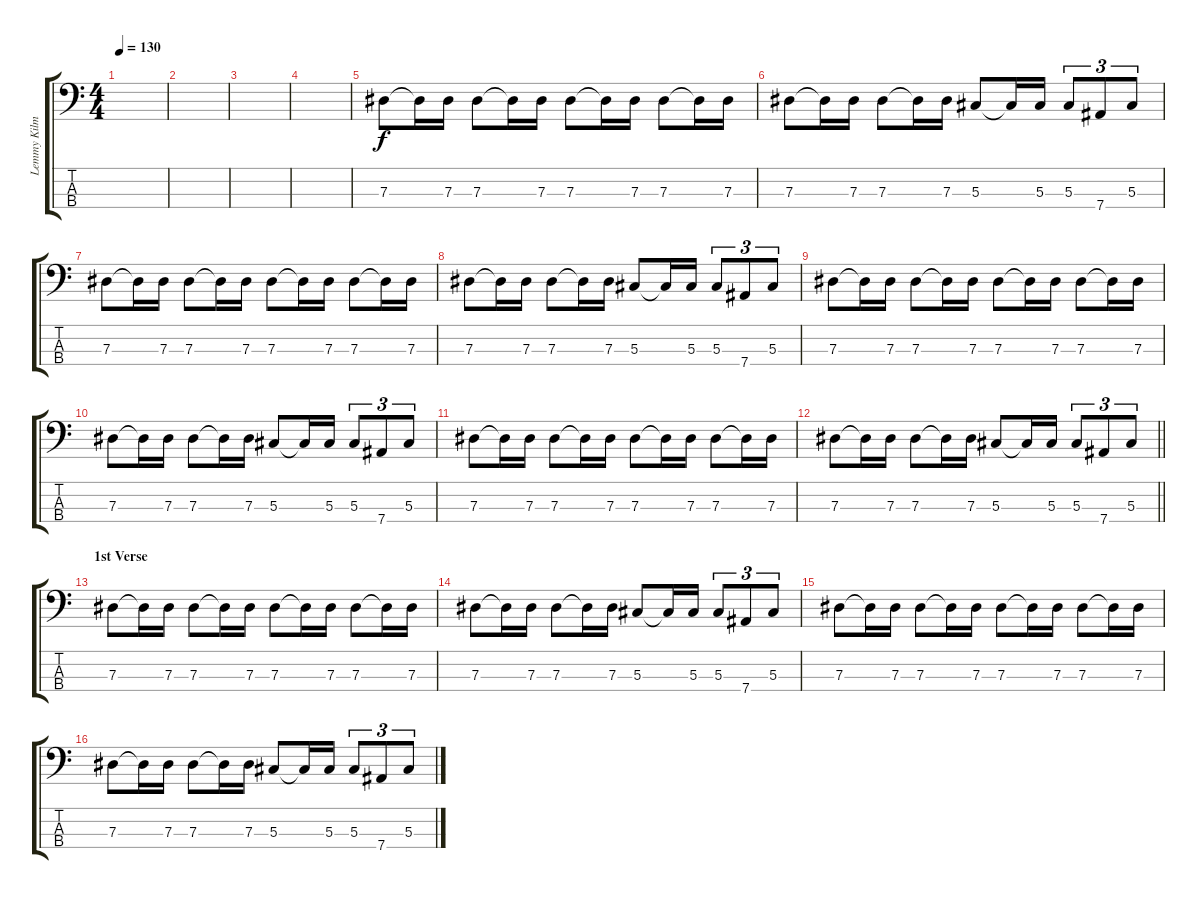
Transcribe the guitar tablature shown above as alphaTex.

\track ("Lemmy Kilmister" "Lemmy Kilm") {instrument electricbasspick}
\staff {score tabs}
\tuning (Gb2 Db2 Ab1 Eb1) {hide}
\ts (4 4)
\tempo 130
\clef f4
\ks c
|
|
|
|
7.3.8 7.3{t}.16 7.3.16 7.3.8 7.3{t}.16 7.3.16 7.3.8 7.3{t}.16 7.3.16 7.3.8 7.3{t}.16 7.3.16 |
7.3.8 7.3{t}.16 7.3.16 7.3.8 7.3{t}.16 7.3.16 5.3.8 5.3{t}.16 5.3.16 5.3.8{tu (3 2)} 7.4.8{tu (3 2)} 5.3.8{tu (3 2)} |
7.3.8 7.3{t}.16 7.3.16 7.3.8 7.3{t}.16 7.3.16 7.3.8 7.3{t}.16 7.3.16 7.3.8 7.3{t}.16 7.3.16 |
7.3.8 7.3{t}.16 7.3.16 7.3.8 7.3{t}.16 7.3.16 5.3.8 5.3{t}.16 5.3.16 5.3.8{tu (3 2)} 7.4.8{tu (3 2)} 5.3.8{tu (3 2)} |
7.3.8 7.3{t}.16 7.3.16 7.3.8 7.3{t}.16 7.3.16 7.3.8 7.3{t}.16 7.3.16 7.3.8 7.3{t}.16 7.3.16 |
7.3.8 7.3{t}.16 7.3.16 7.3.8 7.3{t}.16 7.3.16 5.3.8 5.3{t}.16 5.3.16 5.3.8{tu (3 2)} 7.4.8{tu (3 2)} 5.3.8{tu (3 2)} |
7.3.8 7.3{t}.16 7.3.16 7.3.8 7.3{t}.16 7.3.16 7.3.8 7.3{t}.16 7.3.16 7.3.8 7.3{t}.16 7.3.16 |
\barLineRight lightlight
7.3.8 7.3{t}.16 7.3.16 7.3.8 7.3{t}.16 7.3.16 5.3.8 5.3{t}.16 5.3.16 5.3.8{tu (3 2)} 7.4.8{tu (3 2)} 5.3.8{tu (3 2)} |
\section ("" "1st Verse")
7.3.8 7.3{t}.16 7.3.16 7.3.8 7.3{t}.16 7.3.16 7.3.8 7.3{t}.16 7.3.16 7.3.8 7.3{t}.16 7.3.16 |
7.3.8 7.3{t}.16 7.3.16 7.3.8 7.3{t}.16 7.3.16 5.3.8 5.3{t}.16 5.3.16 5.3.8{tu (3 2)} 7.4.8{tu (3 2)} 5.3.8{tu (3 2)} |
7.3.8 7.3{t}.16 7.3.16 7.3.8 7.3{t}.16 7.3.16 7.3.8 7.3{t}.16 7.3.16 7.3.8 7.3{t}.16 7.3.16 |
7.3.8 7.3{t}.16 7.3.16 7.3.8 7.3{t}.16 7.3.16 5.3.8 5.3{t}.16 5.3.16 5.3.8{tu (3 2)} 7.4.8{tu (3 2)} 5.3.8{tu (3 2)}
